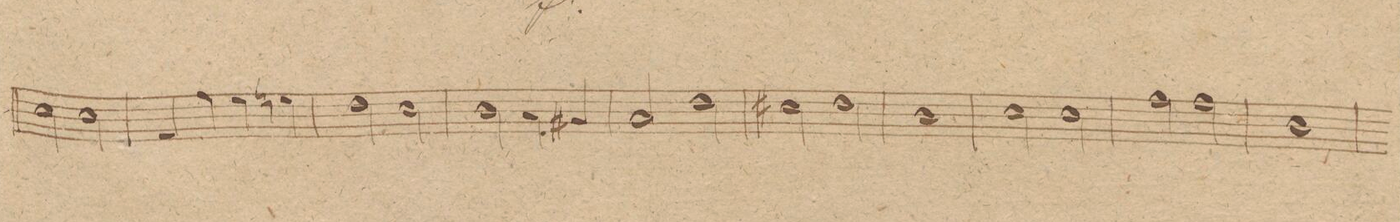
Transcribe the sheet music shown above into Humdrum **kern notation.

**kern	**dynam
*I"Fagotto. 1mo	*
*clefF4	*
*k[f#c#g#]	*
*met(c)	*
*M4/4	*
2E\	.
2E\	.
=26	=26
4AA/	.
4A\	.
4G#\	.
4Gn\	.
=27	=27
2F#\	.
2E\	.
=28	=28
2D\	.
4C#\	.
4BB#X/	.
=29	=29
2C#/	.
2F#\	.
=30	=30
2E#X\	.
2F#\	.
=31	=31
1D	.
=32	=32
2E\	.
2E\	.
=33	=33
2A\	.
2A\	.
=34	=34
1D	.
=35	=35
*-	*-
